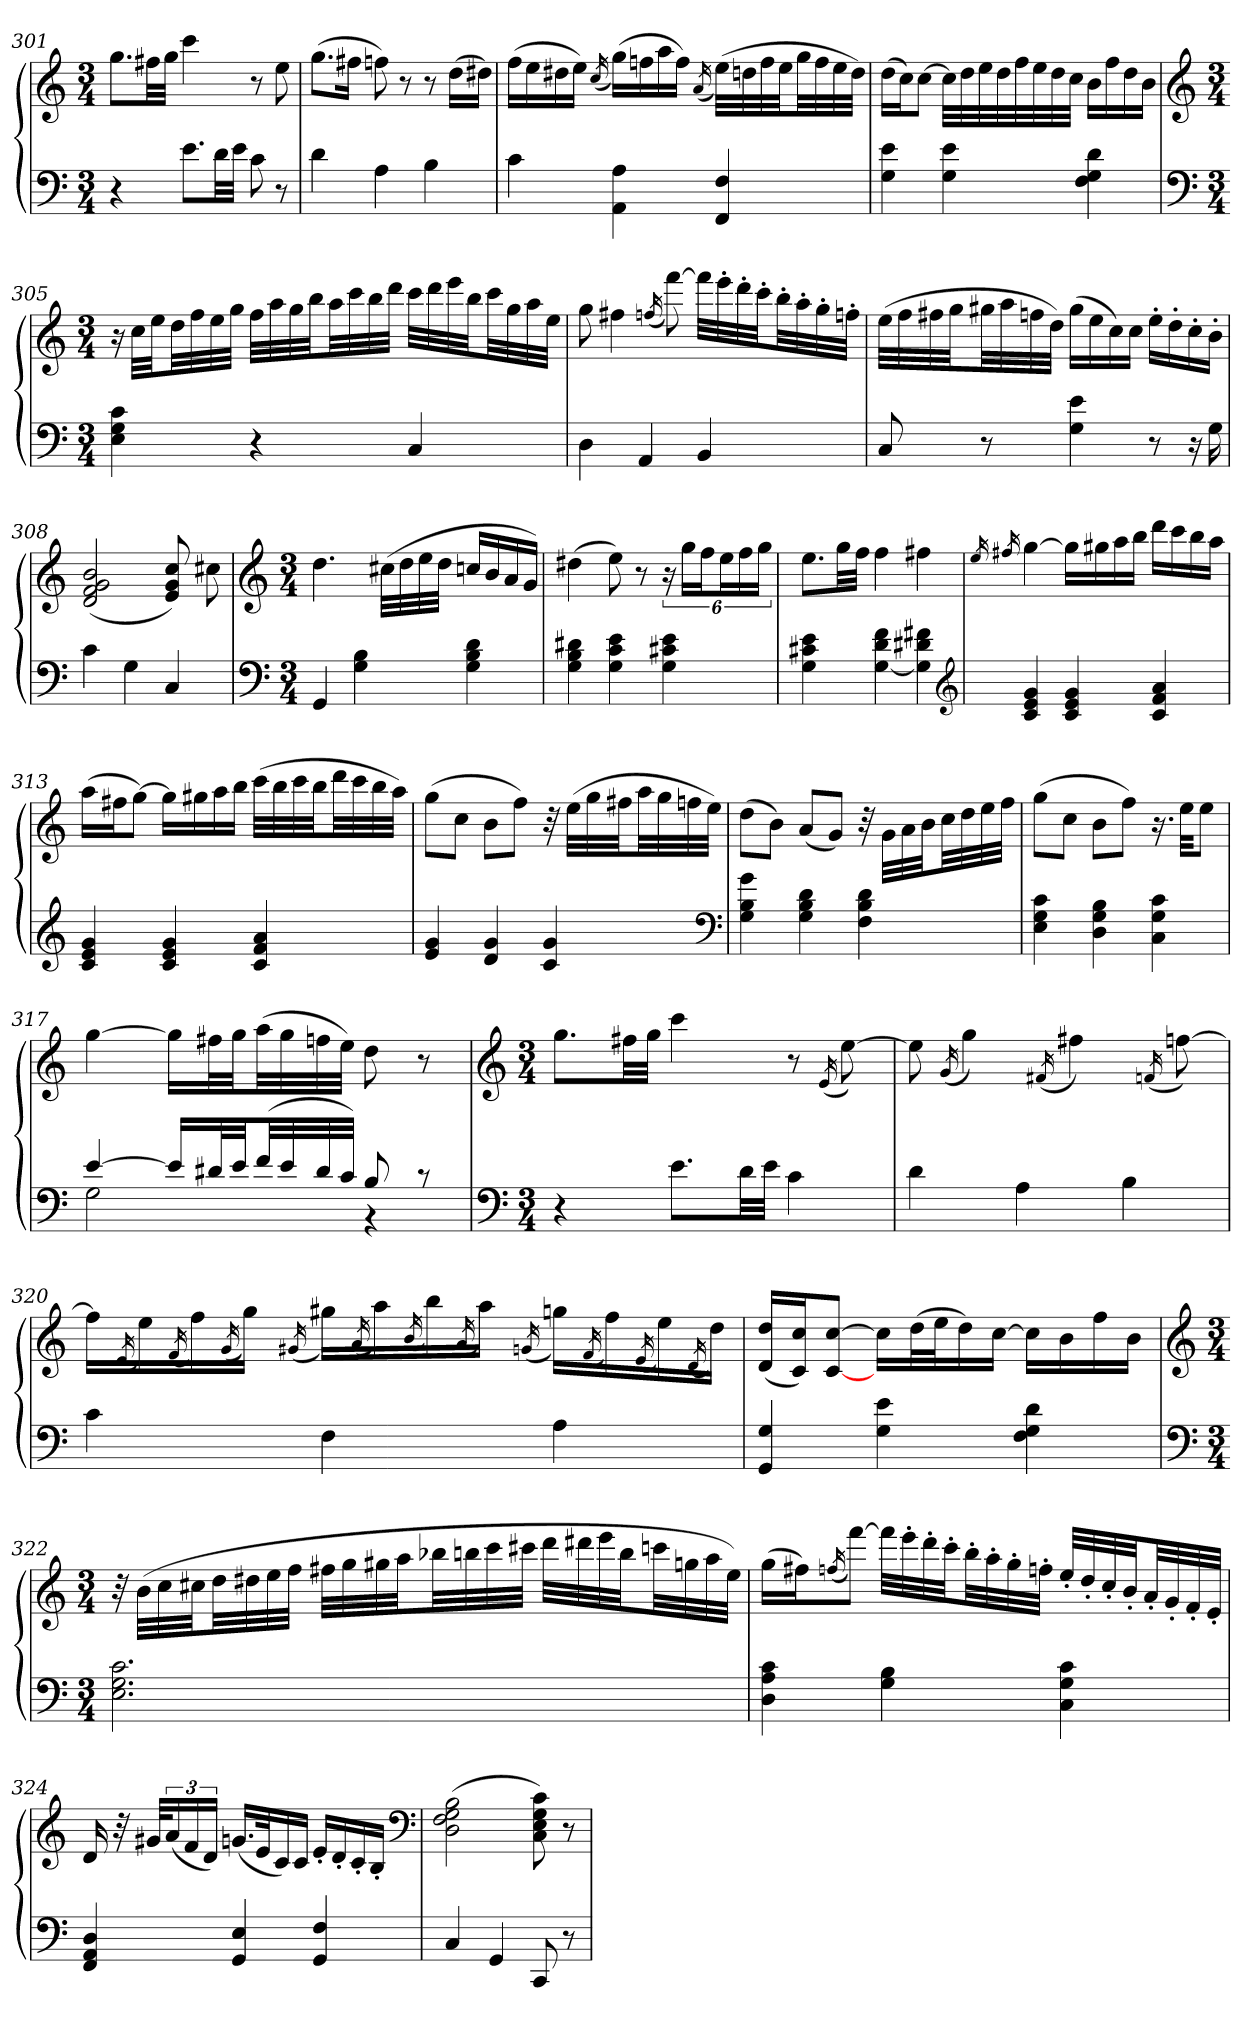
**kern	**kern
*part1	*part1
*staff2	*staff1
*clefF4	*clefG2
*k[]	*k[]
*M3/4	*M3/4
=301	=301
4r	8.ggL
.	32ff#XLL
.	32ggJJJ
8.eL	4ccc
32dLL	.
32eJJJ	.
8c	8r
8r	8ee
=302	=302
4d	(8.ggL
.	16ff#XJk
4A	8ffn)
.	8r
4B	8r
.	(16ddLL
.	16dd#XJJ)
=303	=303
4c	(16ffLL
.	16ee
.	16dd#X
.	16eeJJ)
.	(16qcc
4AA 4A	(16ggLL)
.	16ffn
.	16aa
.	16ffJJ)
.	(16qa
4FF 4F	(32eeLLL)
.	32ddn
.	32ff
.	32eeJJ
.	32ggLL
.	32ff
.	32ee
.	32ddJJJ)
=304	=304
4G 4e	(16ddLL
.	16ccJ)
.	[8ccJ
4G 4e	32ccLLL]
.	32dd
.	32ee
.	32dd
.	32ff
.	32ee
.	32dd
.	32ccJJJ
4F 4G 4d	16bLL
.	16ff
.	16dd
.	16bJJ
=305	=305
*clefF4	*clefG2
*k[]	*k[]
*M3/4	*M3/4
4E 4G 4c	16r
.	32ccLLL
.	32eeJJ
.	32ddLL
.	32ff
.	32ee
.	32ggJJJ
4r	32ffLLL
.	32aa
.	32gg
.	32bbJJ
.	32aaLL
.	32ccc
.	32bb
.	32dddJJJ
4C	32cccLLL
.	32ddd
.	32eee
.	32bbJJ
.	32cccLL
.	32gg
.	32aa
.	32eeJJJ
=306	=306
4D	8gg
.	4ff#X
4AA	.
.	(16qffn
.	[8fff)
4BB	32fffLLL]
.	32eee'
.	32ddd'
.	32ccc'JJ
.	32bb'LL
.	32aa'
.	32gg'
.	32ffn'JJJ
=307	=307
8C	(32eeLLL
.	32ff
.	32ff#X
.	32ggJJ
8r	32gg#XLL
.	32aa
.	32ffn
.	32ddJJJ)
4G 4e	(16gg#LL
.	16ee
.	16cc)
.	16ccJJ
8r	16ee'LL
.	16dd'
16r	16cc'
16G	16b'JJ
=308	=308
4c	(2d 2f 2g 2b
4G	.
4C	8e 8g 8cc)
.	8cc#X
=309	=309
*clefF4	*clefG2
*k[]	*k[]
*M3/4	*M3/4
4GG	4.dd
4G 4B	.
.	(32cc#XLLL
.	32dd
.	32ee
.	32ddJJJ
4G 4B 4d	16ccnLL
.	16b
.	16a
.	16gJJ)
=310	=310
4G 4B 4d#X	(4dd#X
4G 4c 4e	8ee)
.	8r
4G 4c#X 4e	24r
.	24ggLL
.	24ffJ
.	24eeL
.	24ff
.	24ggJJ
=311	=311
4G 4c#X 4e	8.eeL
.	32ggLL
.	32ffJJJ
[4G 4d 4f	4ff
4G] 4d#X 4f#X	4ff#X
*clefG2	*
=312	=312
.	16qee
.	16qff#X
4c 4e 4g	[4gg
4c 4e 4g	16ggLL]
.	16gg#X
.	16aa
.	16bbJJ
4c 4f 4a	16dddLL
.	16ccc
.	16bb
.	16aaJJ
=313	=313
4c 4e 4g	(16aaLL
.	16ff#XJ
.	[8ggJ)
4c 4e 4g	16ggLL]
.	16gg#X
.	16aa
.	16bbJJ
4c 4f 4a	(32cccLLL
.	32bb
.	32ccc
.	32bbJJ
.	32dddLL
.	32ccc
.	32bb
.	32aaJJJ)
=314	=314
4e 4g	(8ggL
.	8ccJ
4d 4g	8bL
.	8ffJ)
4c 4g	32r
.	(32eeLLL
.	32gg
.	32ff#XJJ
.	32aaLL
.	32gg
.	32ffn
.	32eeJJJ)
*clefF4	*
=315	=315
4G 4B 4g	(8ddL
.	8bJ)
4G 4B 4d	(8aL
.	8gJ)
4F 4B 4d	32r
.	32gLLL
.	32a
.	32bJJ
.	32ccLL
.	32dd
.	32ee
.	32ffJJJ
=316	=316
4E 4G 4c	(8ggL
.	8ccJ
4D 4G 4B	8bL
.	8ffJ)
4C 4G 4c	16.r
.	32eeKKL
.	8eeJ
=317	=317
*^	*
[4e	2G	[4gg
16eLL]	.	16ggLL]
32d#XL	.	32ff#XL
32eJJ	.	32ggJJ
(32fLL	.	(32aaLL
32e	.	32gg
32d#	.	32ffn
32cJJJ)	.	32eeJJJ)
8B	4r	8dd
8r	.	8r
*v	*v	*
=318	=318
*clefF4	*clefG2
*k[]	*k[]
*M3/4	*M3/4
4r	8.ggL
.	32ff#XLL
.	32ggJJJ
8.eL	4ccc
32dLL	.
32eJJJ	.
4c	8r
.	(16qe
.	[8ee)
=319	=319
4d	8ee]
.	(16qg
.	4gg)
4A	.
.	(16qf#X
.	4ff#X)
4B	.
.	(16qfn
.	[8ffn)
=320	=320
4c	16ffLL]
.	(16qe
.	16ee)
.	(16qf
.	16ff)
.	(16qg
.	16ggJJ)
.	(16qg#X
4F	16gg#XLL)
.	(16qa
.	16aa)
.	(16qb
.	16bb)
.	(16qa
.	16aaJJ)
.	(16qgn
4A	16ggnLL)
.	(16qf
.	16ff)
.	(16qe
.	16ee)
.	(16qd
.	16ddJJ)
=321	=321
4GG 4G	(16d 16ddLL
.	16c 16ccJ)
.	[8c [8ccJ
4G 4e	16ccLL]
.	(32ddL
.	32eeJ
.	16dd)
.	[16ccJJ
4F 4G 4d	16ccLL]
.	16b
.	16ff
.	16bJJ
=322	=322
*clefF4	*clefG2
*k[]	*k[]
*M3/4	*M3/4
2.E 2.G 2.c	32r
.	(32bLLL
.	32cc
.	32cc#XJJ
.	32ddLL
.	32dd#X
.	32ee
.	32ffJJJ
.	32ff#XLLL
.	32gg
.	32gg#X
.	32aaJJ
.	32bb-XLL
.	32bbn
.	32ccc
.	32ccc#XJJJ
.	32dddLLL
.	32ddd#X
.	32eee
.	32bbJJ
.	32cccnLL
.	32ggn
.	32aa
.	32eeJJJ)
=323	=323
4D 4A 4c	(16ggLL
.	16ff#XJ)
.	(16qffn
.	[8fffJ)
4G 4B	32fffLLL]
.	32eee'
.	32ddd'
.	32ccc'JJ
.	32bb'LL
.	32aa'
.	32gg'
.	32ffn'JJJ
4C 4G 4c	32ee'LLL
.	32dd'
.	32cc'
.	32b'JJ
.	32a'LL
.	32g'
.	32f'
.	32e'JJJ
=324	=324
4FF 4AA 4D	16d
.	32r
.	32g#XKLL
.	(24a
.	24f
.	24dJJ)
4GG 4E	(16.gnLL
.	32eK
.	16c)
.	16cJJ
4GG 4F	16e'LL
.	16d'
.	16c'
.	16B'JJ
*	*clefF4
=325	=325
4C	(2D 2F 2G 2B
4GG	.
8CC	8C 8E 8G 8c)
8r	8r
=	=
*-	*-
